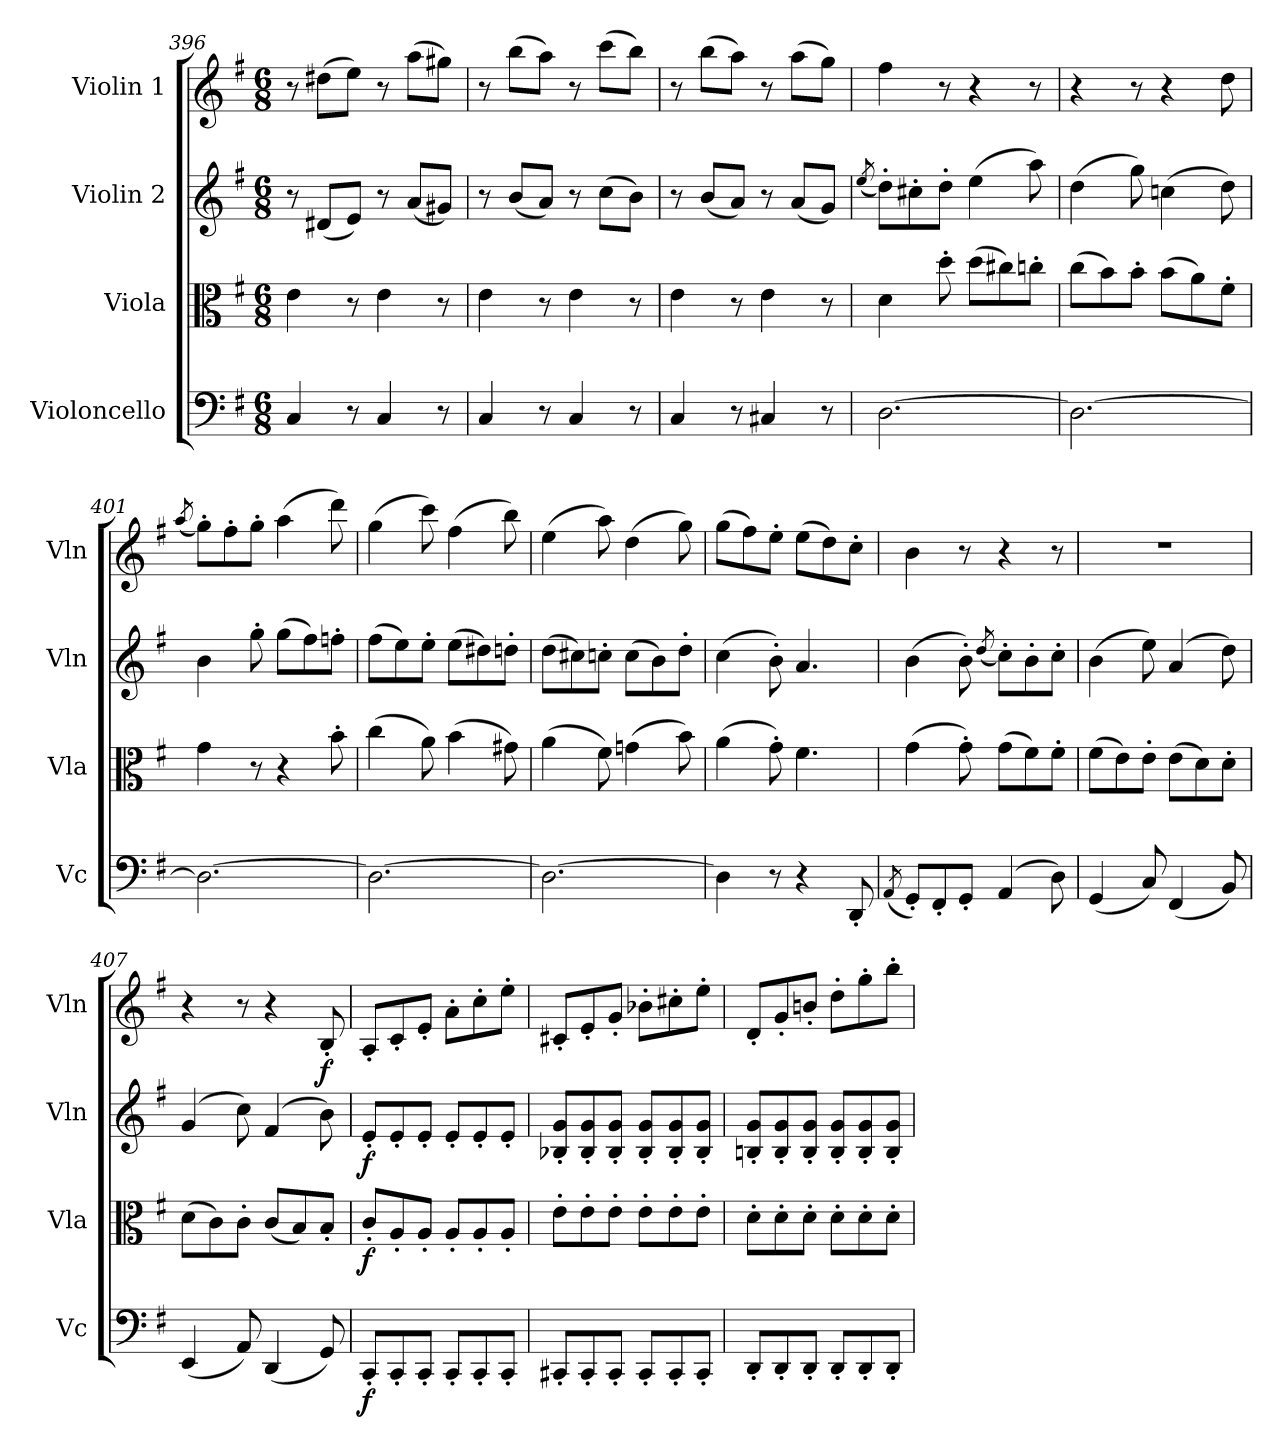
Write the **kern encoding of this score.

**kern	**dynam	**kern	**dynam	**kern	**dynam	**kern	**dynam
*part4	*part4	*part3	*part3	*part2	*part2	*part1	*part1
*staff4	*staff4	*staff3	*staff3	*staff2	*staff2	*staff1	*staff1
*I"Violoncello	*	*I"Viola	*	*I"Violin 2	*	*I"Violin 1	*
*I'Vc	*	*I'Vla	*	*I'Vln	*	*I'Vln	*
*clefF4	*	*clefC3	*	*clefG2	*	*clefG2	*
*k[f#]	*	*k[f#]	*	*k[f#]	*	*k[f#]	*
*M6/8	*	*M6/8	*	*M6/8	*	*M6/8	*
=396	=396	=396	=396	=396	=396	=396	=396
4C/	.	4e\	.	8r	.	8r	.
.	.	.	.	(<8d#X/L	.	(>8dd#X\L	.
8r	.	8r	.	8e/J)	.	8ee\J)	.
4C/	.	4e\	.	8r	.	8r	.
.	.	.	.	(<8a/L	.	(>8aa\L	.
8r	.	8r	.	8g#X/J)	.	8gg#X\J)	.
!!LO:LB:g=z
=397	=397	=397	=397	=397	=397	=397	=397
4C/	.	4e\	.	8r	.	8r	.
.	.	.	.	(<8b/L	.	(>8bb\L	.
8r	.	8r	.	8a/J)	.	8aa\J)	.
4C/	.	4e\	.	8r	.	8r	.
.	.	.	.	(>8cc\L	.	(>8ccc\L	.
8r	.	8r	.	8b\J)	.	8bb\J)	.
=398	=398	=398	=398	=398	=398	=398	=398
4C/	.	4e\	.	8r	.	8r	.
.	.	.	.	(<8b/L	.	(>8bb\L	.
8r	.	8r	.	8a/J)	.	8aa\J)	.
4C#X/	.	4e\	.	8r	.	8r	.
.	.	.	.	(<8a/L	.	(>8aa\L	.
8r	.	8r	.	8g/J)	.	8gg\J)	.
=399	=399	=399	=399	=399	=399	=399	=399
.	.	.	.	(<8qee/	.	.	.
[2.D\	.	4d\	.	8dd'\L)	.	4ff#\	.
.	.	.	.	8cc#X'\	.	.	.
.	.	8dd'\	.	8dd'\J	.	8r	.
.	.	(>8dd\L	.	(>4ee\	.	4r	.
.	.	8cc#X\)	.	.	.	.	.
.	.	8ccn'\J	.	8aa\)	.	8r	.
=400	=400	=400	=400	=400	=400	=400	=400
2.D\_	.	(>8cc\L	.	(>4dd\	.	4r	.
.	.	8b\)	.	.	.	.	.
.	.	8b'\J	.	8gg\)	.	8r	.
.	.	(>8b\L	.	(>4ccn\	.	4r	.
.	.	8a\)	.	.	.	.	.
.	.	8f#'\J	.	8dd\)	.	8dd\	.
=401	=401	=401	=401	=401	=401	=401	=401
.	.	.	.	.	.	(<8qaa/	.
2.D\_	.	4g\	.	4b\	.	8gg'\L)	.
.	.	.	.	.	.	8ff#'\	.
.	.	8r	.	8gg'\	.	8gg'\J	.
.	.	4r	.	(>8gg\L	.	(>4aa\	.
.	.	.	.	8ff#\)	.	.	.
.	.	8b'\	.	8ffn'\J	.	8ddd\)	.
!!LO:PB:g=z
=402	=402	=402	=402	=402	=402	=402	=402
2.D\_	.	(>4cc\	.	(>8ff#\L	.	(>4gg\	.
.	.	.	.	8ee\)	.	.	.
.	.	8a\)	.	8ee'\J	.	8ccc\)	.
.	.	(>4b\	.	(>8ee\L	.	(>4ff#\	.
.	.	.	.	8dd#X\)	.	.	.
.	.	8g#X\)	.	8ddn'\J	.	8bb\)	.
=403	=403	=403	=403	=403	=403	=403	=403
2.D\_	.	(>4a\	.	(>8dd\L	.	(>4ee\	.
.	.	.	.	8cc#X\)	.	.	.
.	.	8f#\)	.	8ccn'\J	.	8aa\)	.
.	.	(>4gn\	.	(>8cc\L	.	(>4dd\	.
.	.	.	.	8b\)	.	.	.
.	.	8b\)	.	8dd'\J	.	8gg\)	.
=404	=404	=404	=404	=404	=404	=404	=404
4D\]	.	(>4a\	.	(>4cc\	.	(>8gg\L	.
.	.	.	.	.	.	8ff#\)	.
8r	.	8g'\)	.	8b'\)	.	8ee'\J	.
4r	.	4.f#\	.	4.a/	.	(>8ee\L	.
.	.	.	.	.	.	8dd\)	.
8DD'/	.	.	.	.	.	8cc'\J	.
=405	=405	=405	=405	=405	=405	=405	=405
(<8qAA/	.	.	.	.	.	.	.
8GG'/L)	.	(>4g\	.	(>4b\	.	4b\	.
8FF#'/	.	.	.	.	.	.	.
8GG'/J	.	8g'\)	.	8b'\)	.	8r	.
.	.	.	.	(<8qdd/	.	.	.
(>4AA/	.	(>8g\L	.	8cc'\L)	.	4r	.
.	.	8f#\)	.	8b'\	.	.	.
8D\)	.	8f#'\J	.	8cc'\J	.	8r	.
=406	=406	=406	=406	=406	=406	=406	=406
(<4GG/	.	(>8f#\L	.	(>4b\	.	2.r	.
.	.	8e\)	.	.	.	.	.
8C/)	.	8e'\J	.	8ee\)	.	.	.
(<4FF#/	.	(>8e\L	.	(>4a/	.	.	.
.	.	8d\)	.	.	.	.	.
8BB/)	.	8d'\J	.	8dd\)	.	.	.
!!LO:PB:g=z
=407	=407	=407	=407	=407	=407	=407	=407
(<4EE/	.	(>8d\L	.	(>4g/	.	4r	.
.	.	8c\)	.	.	.	.	.
8AA/)	.	8c'\J	.	8cc\)	.	8r	.
(<4DD/	.	(<8c/L	.	(>4f#/	.	4r	.
.	.	8B/)	.	.	.	.	.
!	!	!	!	!	!	!	!LO:DY:b
8GG/)	.	8B'/J	.	8b\)	.	8B'/	f
=408	=408	=408	=408	=408	=408	=408	=408
!	!LO:DY:b	!	!LO:DY:b	!	!LO:DY:b	!	!
8CC'/L	f	8c'/L	f	8e'/L	f	8A'/L	.
8CC'/	.	8A'/	.	8e'/	.	8c'/	.
8CC'/J	.	8A'/J	.	8e'/J	.	8e'/J	.
8CC'/L	.	8A'/L	.	8e'/L	.	8a'\L	.
8CC'/	.	8A'/	.	8e'/	.	8cc'\	.
8CC'/J	.	8A'/J	.	8e'/J	.	8ee'\J	.
=409	=409	=409	=409	=409	=409	=409	=409
8CC#X'/L	.	8e'\L	.	8B-X/' 8g/'L	.	8c#X'/L	.
8CC#'/	.	8e'\	.	8B-/' 8g/'	.	8e'/	.
8CC#'/J	.	8e'\J	.	8B-/' 8g/'J	.	8g'/J	.
8CC#'/L	.	8e'\L	.	8B-/' 8g/'L	.	8b-X'\L	.
8CC#'/	.	8e'\	.	8B-/' 8g/'	.	8cc#X'\	.
8CC#'/J	.	8e'\J	.	8B-/' 8g/'J	.	8ee'\J	.
=410	=410	=410	=410	=410	=410	=410	=410
8DD'/L	.	8d'\L	.	8Bn/' 8g/'L	.	8d'/L	.
8DD'/	.	8d'\	.	8B/' 8g/'	.	8g'/	.
8DD'/J	.	8d'\J	.	8B/' 8g/'J	.	8bn'/J	.
8DD'/L	.	8d'\L	.	8B/' 8g/'L	.	8dd'\L	.
8DD'/	.	8d'\	.	8B/' 8g/'	.	8gg'\	.
8DD'/J	.	8d'\J	.	8B/' 8g/'J	.	8bb'\J	.
=	=	=	=	=	=	=	=
*-	*-	*-	*-	*-	*-	*-	*-
